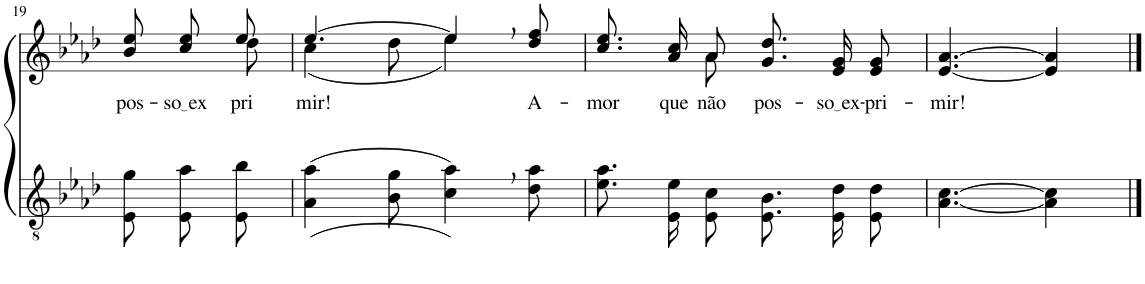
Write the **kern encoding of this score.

**kern	**kern	**text
*part2	*part1	*part1
*staff2	*staff1	*staff1
*I"Parte III e IV	*I"Parte I e II	*
!!LO:PB:g=z
*clefGv2	*clefG2	*
*Trd4c7	*Trd4c7	*
*k[b-e-a-d-]	*k[b-e-a-d-]	*
*M6/8	*M6/8	*
=19	=19	=19
*	*^	*
!	!	!	!LO:LY:b
8E-\ 8g\L	4ryy	8b-\ 8ee-\L	pos-
!	!	!	!LO:LY:b
8E-\ 8a-\	.	8cc\ 8ee-\	so ex
!	!	!	!LO:LY:b
8E-\ 8b-\J	8dd-\	8ee-\J	-pri-
=20	=20	=20	=20
!	!	!	!LO:LY:b
((4A-\ 4a-\	[4.ee-/	(4cc\	-mir!
8B-\ 8g\	.	8dd-\	.
4c\, 4a-\,))	4ee-,/]	4ee-\)	.
!	!	!	!LO:LY:b
8d-\ 8a-\	8dd-/ 8ff/	8ryy	A-
=21	=21	=21	=21
!	!	!	!LO:LY:b
8.e-\ 8.a-\L	8.cc\ 8.ee-\L	4ryy	-mor
!	!	!	!LO:LY:b
16E-\ 16e-\K	16a-\ 16cc\K	.	que
!	!	!	!LO:LY:b
8E-\ 8c\J	8a-\J	8a-\	não
!	!	!	!LO:LY:b
8.E-/ 8.B-/L	8.g/ 8.dd-/L	4.ryy	pos-
!	!	!	!LO:LY:b
16E-/ 16d-/K	16e-/ 16g/K	.	so ex
!	!	!	!LO:LY:b
8E-/ 8d-/J	8e-/ 8g/J	.	-pri-
*	*v	*v	*
=22	=22	=22
!	!	!LO:LY:b
[4.A-\ [4.c\	[4.e-/ [4.a-/	-mir!
4A-\] 4c\]	4e-/] 4a-/]	.
==	==	==
*-	*-	*-
